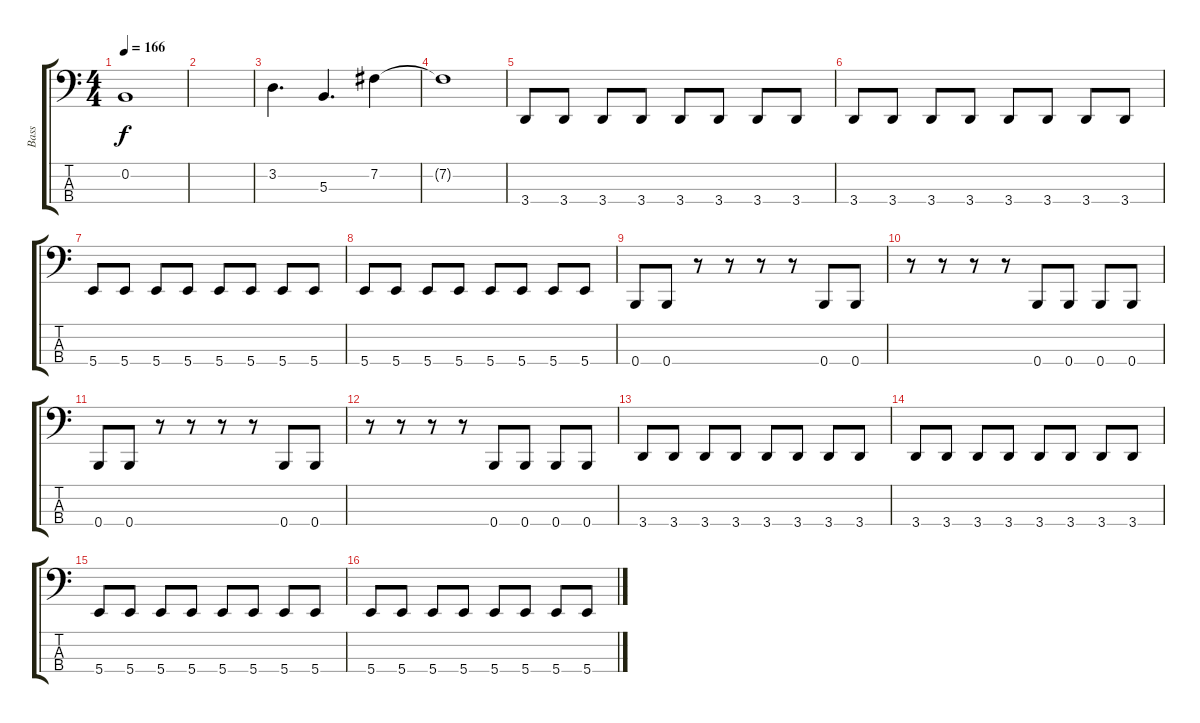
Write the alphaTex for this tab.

\track ("Bass" "Bass") {instrument electricbasspick}
\staff {score tabs}
\tuning (E2 B1 Gb1 B0) {hide}
\ts (4 4)
\tempo 166
\clef f4
\ks c
0.2.1{dy f} |
|
3.2.4{d} 5.3.4{d} 7.2.4 |
7.2{t}.1 |
3.4.8 3.4.8 3.4.8 3.4.8 3.4.8 3.4.8 3.4.8 3.4.8 |
3.4.8 3.4.8 3.4.8 3.4.8 3.4.8 3.4.8 3.4.8 3.4.8 |
5.4.8 5.4.8 5.4.8 5.4.8 5.4.8 5.4.8 5.4.8 5.4.8 |
5.4.8 5.4.8 5.4.8 5.4.8 5.4.8 5.4.8 5.4.8 5.4.8 |
0.4.8 0.4.8 r.8 r.8 r.8 r.8 0.4.8 0.4.8 |
r.8 r.8 r.8 r.8 0.4.8 0.4.8 0.4.8 0.4.8 |
0.4.8 0.4.8 r.8 r.8 r.8 r.8 0.4.8 0.4.8 |
r.8 r.8 r.8 r.8 0.4.8 0.4.8 0.4.8 0.4.8 |
3.4.8 3.4.8 3.4.8 3.4.8 3.4.8 3.4.8 3.4.8 3.4.8 |
3.4.8 3.4.8 3.4.8 3.4.8 3.4.8 3.4.8 3.4.8 3.4.8 |
5.4.8 5.4.8 5.4.8 5.4.8 5.4.8 5.4.8 5.4.8 5.4.8 |
5.4.8 5.4.8 5.4.8 5.4.8 5.4.8 5.4.8 5.4.8 5.4.8
